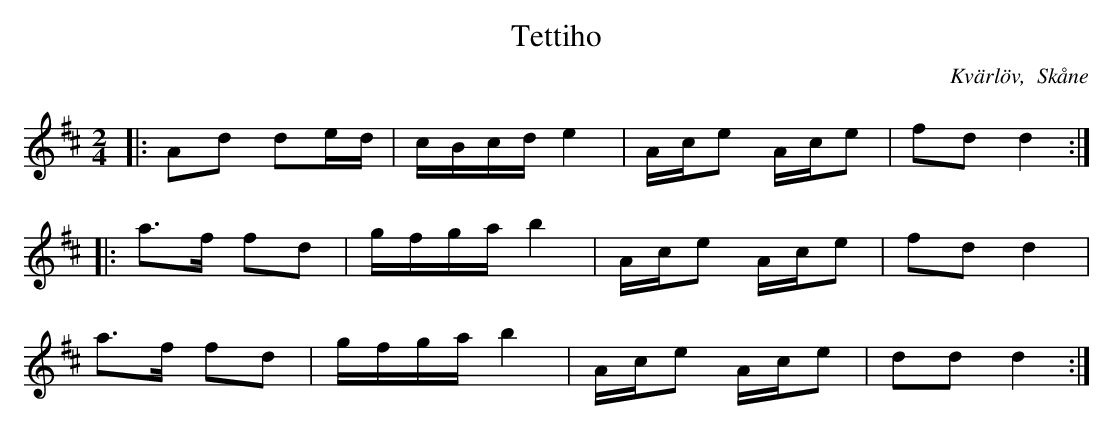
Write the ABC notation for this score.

X:1
T:Tettiho
T(SvL Skåne nr. 544)
O:Kvärlöv,  Skåne
M:2/4
L:1/8
K:D
|: Ad de/d/ | c/B/c/d/ e2 | A/c/e A/c/e | fd d2 :|
|:a>f fd | g/f/g/a/ b2 | A/c/e A/c/e | fd d2 |
a>f fd | g/f/g/a/ b2 | A/c/e A/c/e | dd d2 :|
